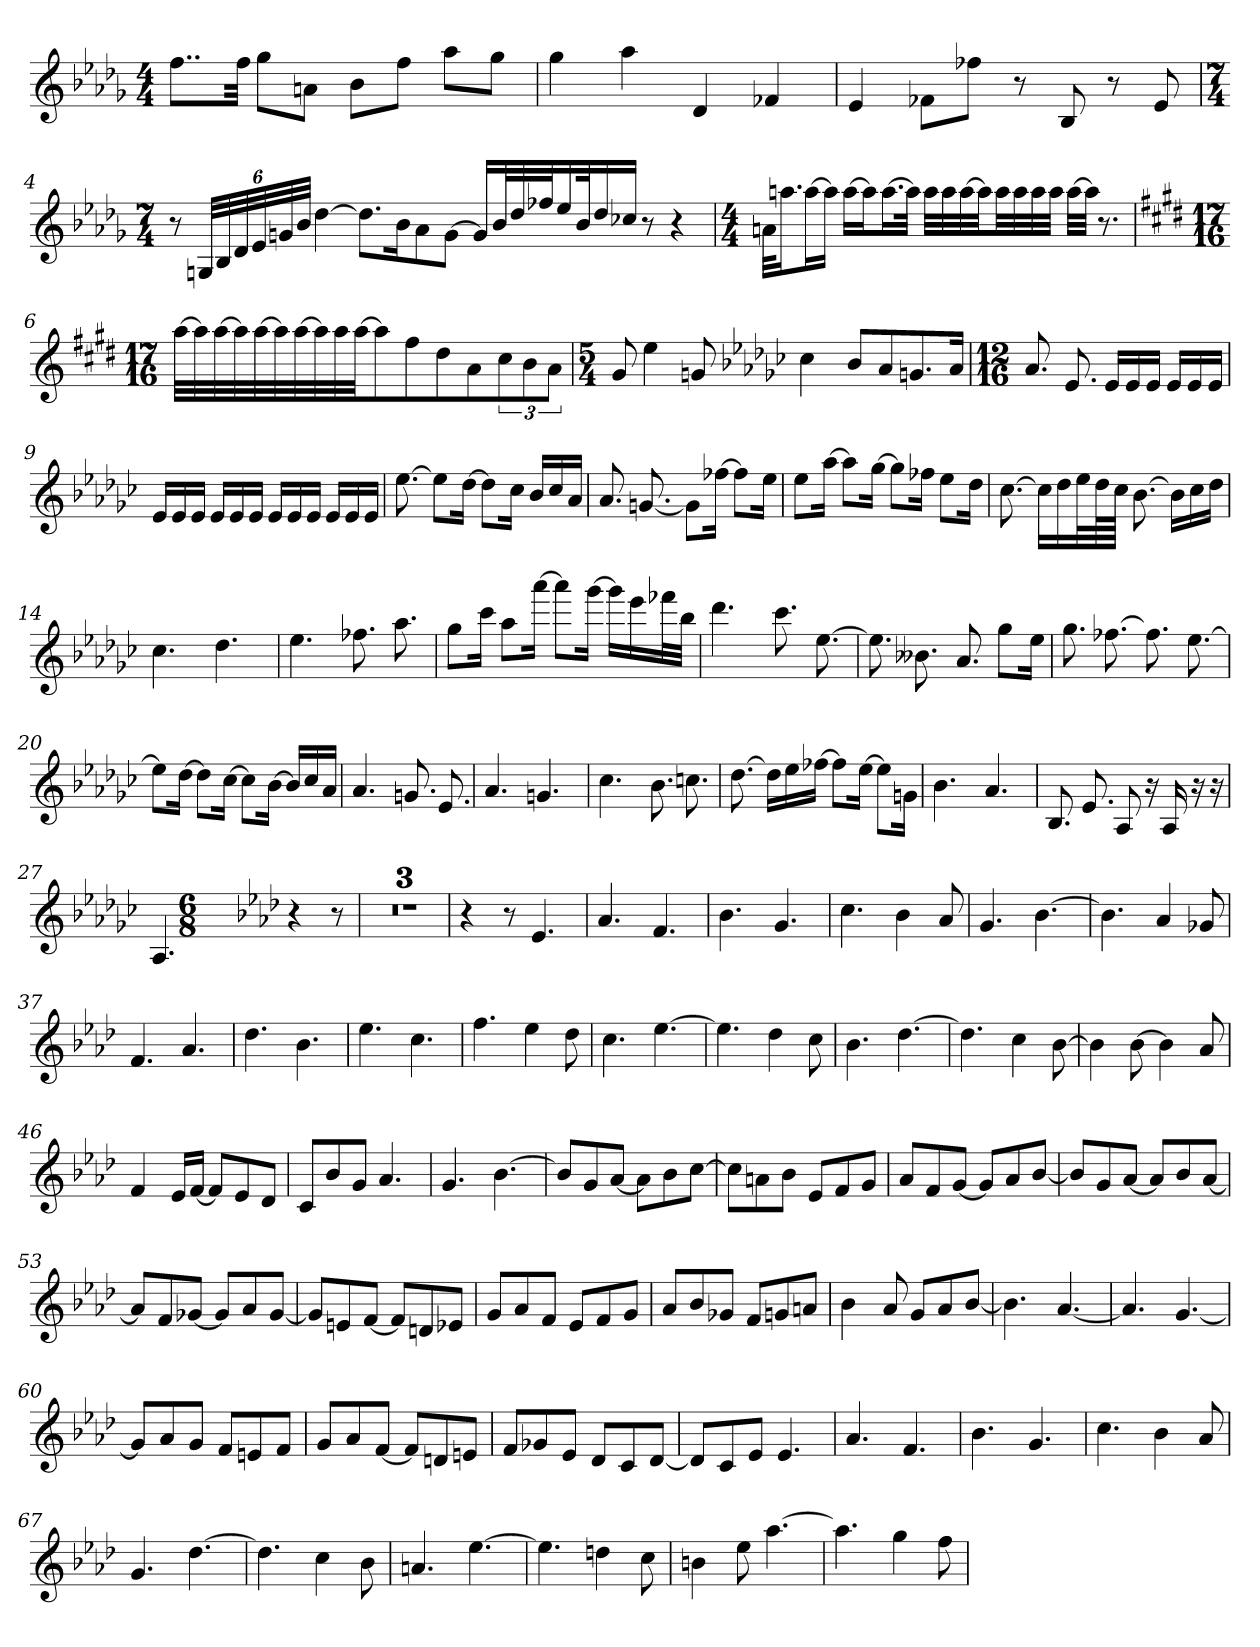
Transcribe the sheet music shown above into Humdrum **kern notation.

**kern
*part1
*staff1
*clefG2
*k[b-e-a-d-g-]
*M4/4
*MM60
=1
8..ff\L
32ff\Jkk
8gg-\L
8an\J
8b-\L
8ff\J
8aa-\L
8gg-\J
=2
4gg-
4aa-
4d-
4f-X
=3
4e-
8f-X\L
8ff-X\J
8r
8B-
8r
8e-
=4
*M7/4
8r
48Gn/LLL
48B-/
48d-/
48e-/
48gn/
48b-/JJJ
[4dd-
8.dd-\L]
16b-\K
8a-\
[8g\J
16g/LL]
32b-/L
32dd-/
32ff-X/J
16ee-/
32b-/K
16dd-/
16cc-X/JJ
8r
4r
=5
*M4/4
32an\KLL
16.aan\J
[16aa\L
16aa\JJ]
[16aa\LL
16aa\J]
[16.aa\L
32aa\JJk]
32aa\LLL
32aa\
[32aa\
32aa\JJ]
32aa\LL
32aa\
32aa\
32aa\JJJ
[32aa\LLL
32aa\JJJ]
8.r
=6
*k[f#c#g#d#]
*M17/16
[32aa\LLL
32aa\]
[32aa\
32aa\]
[32aa\
32aa\]
[32aa\
32aa\]
32aa\
[32aa\JJ
8aa\]
8ff#\
8dd#\
8a\
12cc#\
12b\
12a\J
=7
*M5/4
8g#
4ee
8gn
*k[b-e-a-d-g-c-]
4cc-
8b-/L
8a-/
8.gn/
16a-/Jk
=8
*M12/16
8.a-
8.e-
16e-/LL
16e-/
16e-/JJ
16e-/LL
16e-/
16e-/JJ
=9
16e-/LL
16e-/
16e-/JJ
16e-/LL
16e-/
16e-/JJ
16e-/LL
16e-/
16e-/JJ
16e-/LL
16e-/
16e-/JJ
=10
[8.ee-
8ee-\L]
[16dd-\Jk
8dd-\L]
16cc-\Jk
16b-/LL
16cc-/
16a-/JJ
=11
8.a-
[8.gn
8g\L]
[16ff-X\Jk
8ff-\L]
16ee-\Jk
=12
8ee-\L
[16aa-\Jk
8aa-\L]
[16gg-\Jk
8gg-\L]
16ff-X\Jk
8ee-\L
16dd-\Jk
=13
[8.cc-
16cc-\LL]
16dd-\
32ee-\L
64dd-\L
64cc-\JJJJ
[8.b-
16b-\LL]
16cc-\
16dd-\JJ
=14
4.cc-
4.dd-
=15
4.ee-
8.ff-X
8.aa-
=16
8gg-\L
16ccc-\Jk
8aa-\L
[16aaa-\Jk
8aaa-\L]
[16ggg-\Jk
16ggg-\LL]
16eee-\
32fff-X\L
32bb-\JJJ
=17
4.ddd-
8.ccc-
[8.ee-
=18
8.ee-]
8.b--X
8.a-
8gg-\L
16ee-\Jk
=19
8.gg-
[8.ff-X
8.ff-]
[8.ee-
=20
8ee-\L]
[16dd-\Jk
8dd-\L]
[16cc-\Jk
8cc-\L]
[16b-\Jk
16b-/LL]
16cc-/
16a-/JJ
=21
4.a-
8.gn
8.e-
=22
4.a-
4.gn
=23
4.cc-
8.b-
8.ccn
=24
[8.dd-
16dd-\LL]
16ee-\
[16ff-X\JJ
8ff-\L]
[16ee-\Jk
8ee-\L]
16gn\Jk
=25
4.b-
4.a-
=26
8.B-
8.e-
8A-
16r
16A-
16r
16r
=27
4.A-
*k[b-e-a-d-]
*M6/8
*MM110
4r
8r
=28
2.r
=29
2.r
=30
2.r
=31
4r
8r
4.e-
=32
4.a-
4.f
=33
4.b-
4.g
=34
4.cc
4b-
8a-
=35
4.g
[4.b-
=36
4.b-]
4a-
8g-X
=37
4.f
4.a-
=38
4.dd-
4.b-
=39
4.ee-
4.cc
=40
4.ff
4ee-
8dd-
=41
4.cc
[4.ee-
=42
4.ee-]
4dd-
8cc
=43
4.b-
[4.dd-
=44
4.dd-]
4cc
[8b-
=45
4b-]
[8b-
4b-]
8a-
=46
4f
16e-/LL
[16f/JJ
8f/L]
8e-/
8d-/J
=47
8c/L
8b-/
8g/J
4.a-
=48
4.g
[4.b-
=49
8b-/L]
8g/
[8a-/J
8a-\L]
8b-\
[8cc\J
=50
8cc\L]
8an\
8b-\J
8e-/L
8f/
8g/J
=51
8a-/L
8f/
[8g/J
8g/L]
8a-/
[8b-/J
=52
8b-/L]
8g/
[8a-/J
8a-/L]
8b-/
[8a-/J
=53
8a-/L]
8f/
[8g-X/J
8g-/L]
8a-/
[8g-/J
=54
8g-/L]
8en/
[8f/J
8f/L]
8dn/
8e-X/J
=55
8g/L
8a-/
8f/J
8e-/L
8f/
8g/J
=56
8a-/L
8b-/
8g-X/J
8f/L
8gn/
8an/J
=57
4b-
8a-
8g/L
8a-/
[8b-/J
=58
4.b-]
[4.a-
=59
4.a-]
[4.g
=60
8g/L]
8a-/
8g/J
8f/L
8en/
8f/J
=61
8g/L
8a-/
[8f/J
8f/L]
8dn/
8en/J
=62
8f/L
8g-X/
8e-/J
8d-/L
8c/
[8d-/J
=63
8d-/L]
8c/
8e-/J
4.e-
=64
4.a-
4.f
=65
4.b-
4.g
=66
4.cc
4b-
8a-
=67
4.g
[4.dd-
=68
4.dd-]
4cc
8b-
=69
4.an
[4.ee-
=70
4.ee-]
4ddn
8cc
=71
4bn
8ee-
[4.aa-
=72
4.aa-]
4gg
8ff
=
*-
